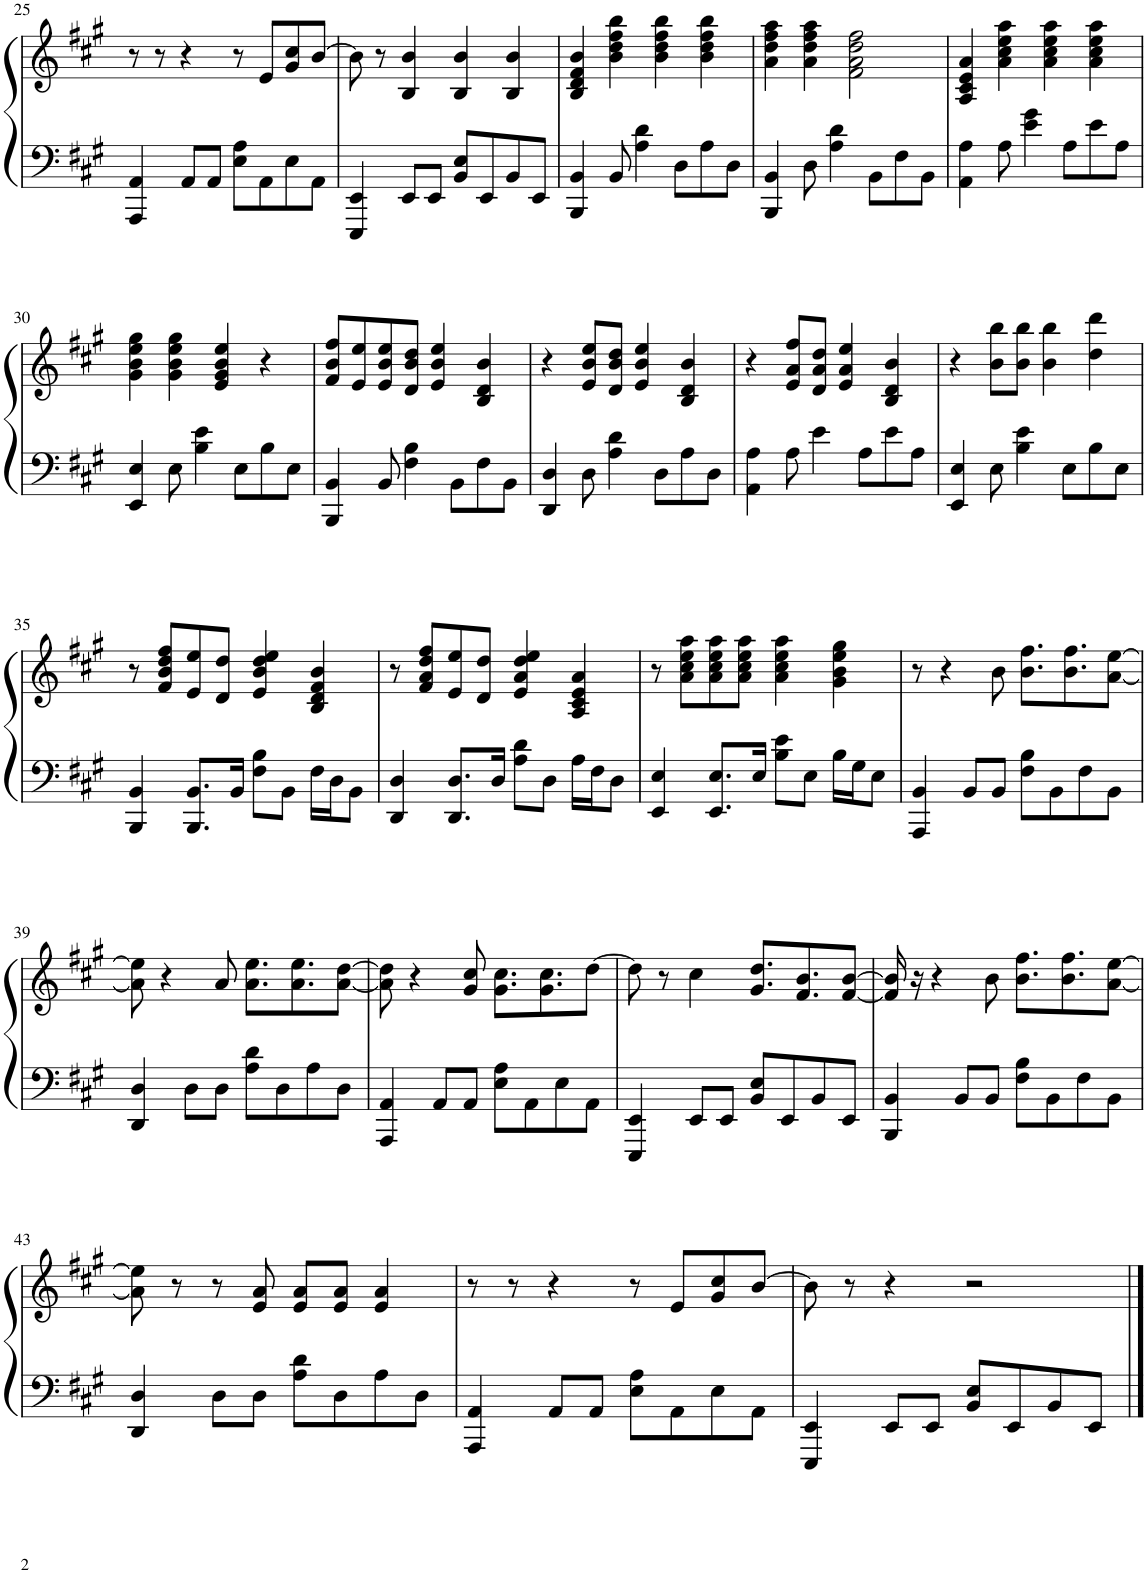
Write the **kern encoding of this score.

**kern	**kern
*part1	*part1
*staff2	*staff1
*I"Piano	*
*I'Pno.	*
!!LO:PB:g=z
*clefF4	*clefG2
*k[f#c#g#]	*k[f#c#g#]
*M4/4	*M4/4
=25	=25
4AAA/ 4AA/	8r
.	8r
8AA/L	4r
8AA/J	.
8E\ 8A\L	8r
8AA\	8e/L
8E\	8g#/ 8cc#/
8AA\J	[8b/J
=26	=26
4EEE/ 4EE/	8b\]
.	8r
8EE/L	4B/ 4b/
8EE/J	.
8BB/ 8E/L	4B/ 4b/
8EE/	.
8BB/	4B/ 4b/
8EE/J	.
=27	=27
4BBB/ 4BB/	4B/ 4d/ 4f#/ 4b/
8BB/	4b\ 4dd\ 4ff#\ 4bb\
4A\ 4d\	.
.	4b\ 4dd\ 4ff#\ 4bb\
8D\L	.
8A\	4b\ 4dd\ 4ff#\ 4bb\
8D\J	.
=28	=28
4BBB/ 4BB/	4a\ 4dd\ 4ff#\ 4aa\
8D\	4a\ 4dd\ 4ff#\ 4aa\
4A\ 4d\	.
.	2f#\ 2a\ 2dd\ 2ff#\
8BB\L	.
8F#\	.
8BB\J	.
=29	=29
4AA\ 4A\	4A/ 4c#/ 4e/ 4a/
8A\	4a\ 4cc#\ 4ee\ 4aa\
4e\ 4g#\	.
.	4a\ 4cc#\ 4ee\ 4aa\
8A\L	.
8e\	4a\ 4cc#\ 4ee\ 4aa\
8A\J	.
!!LO:LB:g=z
=30	=30
4EE/ 4E/	4g#\ 4b\ 4ee\ 4gg#\
8E\	4g#\ 4b\ 4ee\ 4gg#\
4B\ 4e\	.
.	4e/ 4g#/ 4b/ 4ee/
8E\L	.
8B\	4r
8E\J	.
=31	=31
4BBB/ 4BB/	8f#/ 8b/ 8ff#/L
.	8e/ 8ee/
8BB/	8e/ 8b/ 8ee/
4F#\ 4B\	8d/ 8b/ 8dd/J
.	4e/ 4b/ 4ee/
8BB\L	.
8F#\	4B/ 4d/ 4b/
8BB\J	.
=32	=32
4DD/ 4D/	4r
8D\	8e/ 8b/ 8ee/L
4A\ 4d\	8d/ 8b/ 8dd/J
.	4e/ 4b/ 4ee/
8D\L	.
8A\	4B/ 4d/ 4b/
8D\J	.
=33	=33
4AA\ 4A\	4r
8A\	8e/ 8a/ 8ff#/L
4e\	8d/ 8a/ 8dd/J
.	4e/ 4a/ 4ee/
8A\L	.
8e\	4B/ 4d/ 4b/
8A\J	.
=34	=34
4EE/ 4E/	4r
8E\	8b\ 8bb\L
4B\ 4e\	8b\ 8bb\J
.	4b\ 4bb\
8E\L	.
8B\	4dd\ 4ddd\
8E\J	.
!!LO:LB:g=z
=35	=35
4BBB/ 4BB/	8r
.	8f#/ 8b/ 8dd/ 8ff#/L
8.BBB/ 8.BB/L	8e/ 8ee/
.	8d/ 8dd/J
16BB/Jk	.
8F#\ 8B\L	4e/ 4b/ 4dd/ 4ee/
8BB\J	.
16F#\LL	4B/ 4d/ 4f#/ 4b/
16D\J	.
8BB\J	.
=36	=36
4DD/ 4D/	8r
.	8f#/ 8a/ 8dd/ 8ff#/L
8.DD/ 8.D/L	8e/ 8ee/
.	8d/ 8dd/J
16D/Jk	.
8A\ 8d\L	4e/ 4a/ 4dd/ 4ee/
8D\J	.
16A\LL	4A/ 4c#/ 4e/ 4a/
16F#\J	.
8D\J	.
=37	=37
4EE/ 4E/	8r
.	8a\ 8cc#\ 8ee\ 8aa\L
8.EE/ 8.E/L	8a\ 8cc#\ 8ee\ 8aa\
.	8a\ 8cc#\ 8ee\ 8aa\J
16E/Jk	.
8B\ 8e\L	4a\ 4cc#\ 4ee\ 4aa\
8E\J	.
16B\LL	4g#\ 4b\ 4ee\ 4gg#\
16G#\J	.
8E\J	.
=38	=38
4AAA/ 4BB/	8r
.	4r
8BB/L	.
8BB/J	8b\
8F#\ 8B\L	8.b\ 8.ff#\L
8BB\	.
.	8.b\ 8.ff#\
8F#\	.
8BB\J	[8a\ [8ee\J
!!LO:LB:g=z
=39	=39
4DD/ 4D/	8a\] 8ee\]
.	4r
8D\L	.
8D\J	8a/
8A\ 8d\L	8.a\ 8.ee\L
8D\	.
.	8.a\ 8.ee\
8A\	.
8D\J	[8a\ [8dd\J
=40	=40
4AAA/ 4AA/	8a\] 8dd\]
.	4r
8AA/L	.
8AA/J	8g#/ 8cc#/
8E\ 8A\L	8.g#\ 8.cc#\L
8AA\	.
.	8.g#\ 8.cc#\
8E\	.
8AA\J	[8dd\J
=41	=41
4EEE/ 4EE/	8dd\]
.	8r
8EE/L	4cc#\
8EE/J	.
8BB/ 8E/L	8.g#/ 8.dd/L
8EE/	.
.	8.f#/ 8.b/
8BB/	.
8EE/J	[8f#/ [8b/J
=42	=42
4BBB/ 4BB/	16f#/] 16b/]
.	16r
.	4r
8BB/L	.
8BB/J	8b\
8F#\ 8B\L	8.b\ 8.ff#\L
8BB\	.
.	8.b\ 8.ff#\
8F#\	.
8BB\J	[8a\ [8ee\J
!!LO:LB:g=z
=43	=43
4DD/ 4D/	8a\] 8ee\]
.	8r
8D\L	8r
8D\J	8e/ 8a/
8A\ 8d\L	8e/ 8a/L
8D\	8e/ 8a/J
8A\	4e/ 4a/
8D\J	.
=44	=44
4AAA/ 4AA/	8r
.	8r
8AA/L	4r
8AA/J	.
8E\ 8A\L	8r
8AA\	8e/L
8E\	8g#/ 8cc#/
8AA\J	[8b/J
=45	=45
4EEE/ 4EE/	8b\]
.	8r
8EE/L	4r
8EE/J	.
8BB/ 8E/L	2r
8EE/	.
8BB/	.
8EE/J	.
==	==
*-	*-
